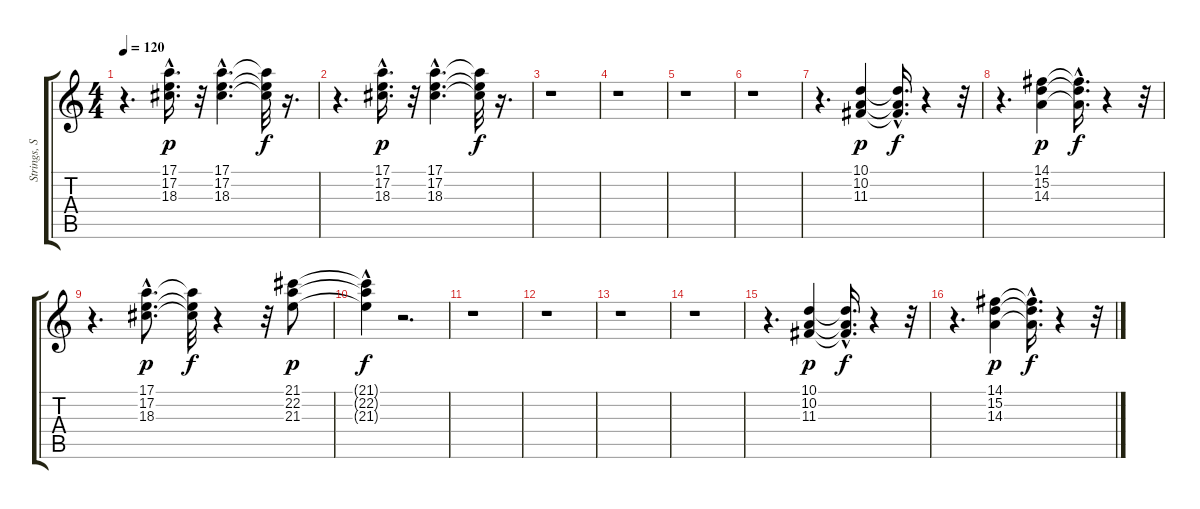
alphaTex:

\track ("Strings, Synth Brass & Synth Lead" "Strings, S") {instrument stringensemble1}
\staff {score tabs}
\tuning (E4 B3 G3 D3 A2 E2) {hide}
\ts (4 4)
\tempo 120
\clef g2
\ks c
r.4{d dy f} (17.1{hac} 17.2{hac} 18.3{hac}).16{d dy p} r.32 (17.1{hac} 17.2{hac} 18.3{hac}).4{d} (17.1{t} 17.2{t} 18.3{t}).32{dy f} r.16{d} |
r.4{d} (17.1{hac} 17.2{hac} 18.3{hac}).16{d dy p} r.32 (17.1{hac} 17.2{hac} 18.3{hac}).4{d} (17.1{t} 17.2{t} 18.3{t}).32{dy f} r.16{d} |
r.1 |
r.1 |
r.1 |
r.1 |
r.4{d} (10.1 10.2 11.3).4{dy p} (10.1{hac t} 10.2{t} 11.3{hac t}).16{d dy f} r.4 r.32 |
r.4{d} (14.1 15.2 14.3).4{dy p} (14.1{hac t} 15.2{hac t} 14.3{hac t}).16{d dy f} r.4 r.32 |
r.4{d} (17.1{hac} 17.2{hac} 18.3{hac}).8{d dy p} (17.1{t} 17.2{t} 18.3{t}).32{dy f} r.4 r.32 (21.1 22.2 21.3).8{dy p} |
(21.1{hac t} 22.2{t} 21.3{t}).4{dy f} r.2{d} |
r.1 |
r.1 |
r.1 |
r.1 |
r.4{d} (10.1 10.2 11.3).4{dy p} (10.1{hac t} 10.2{hac t} 11.3{hac t}).16{d dy f} r.4 r.32 |
r.4{d} (14.1 15.2 14.3).4{dy p} (14.1{hac t} 15.2{hac t} 14.3{hac t}).16{d dy f} r.4 r.32
